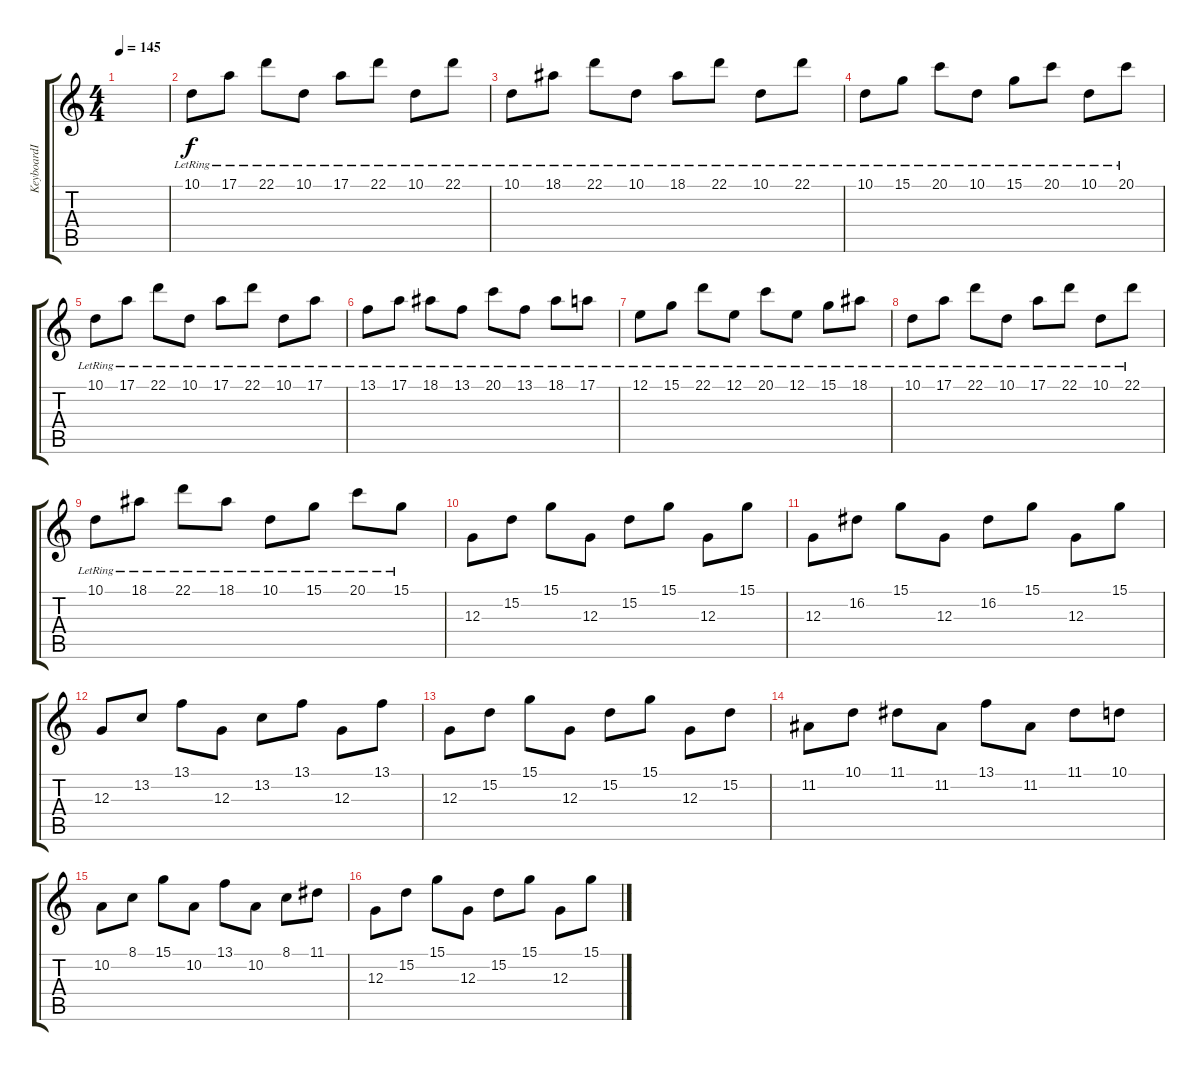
\track ("KeyboardⅠ" "KeyboardⅠ") {instrument musicbox}
\staff {score tabs}
\tuning (E4 B3 G3 D3 A2 E2) {hide}
\ts (4 4)
\tempo 145
\clef g2
\ks c
|
10.1{lr}.8 17.1{lr}.8 22.1{lr}.8 10.1{lr}.8 17.1{lr}.8 22.1{lr}.8 10.1{lr}.8 22.1{lr}.8 |
10.1{lr}.8 18.1{lr}.8 22.1{lr}.8 10.1{lr}.8 18.1{lr}.8 22.1{lr}.8 10.1{lr}.8 22.1{lr}.8 |
10.1{lr}.8 15.1{lr}.8 20.1{lr}.8 10.1{lr}.8 15.1{lr}.8 20.1{lr}.8 10.1{lr}.8 20.1{lr}.8 |
10.1{lr}.8 17.1{lr}.8 22.1{lr}.8 10.1{lr}.8 17.1{lr}.8 22.1{lr}.8 10.1{lr}.8 17.1{lr}.8 |
13.1{lr}.8 17.1{lr}.8 18.1{lr}.8 13.1{lr}.8 20.1{lr}.8 13.1{lr}.8 18.1{lr}.8 17.1{lr}.8 |
12.1{lr}.8 15.1{lr}.8 22.1{lr}.8 12.1{lr}.8 20.1{lr}.8 12.1{lr}.8 15.1{lr}.8 18.1{lr}.8 |
10.1{lr}.8 17.1{lr}.8 22.1{lr}.8 10.1{lr}.8 17.1{lr}.8 22.1{lr}.8 10.1{lr}.8 22.1{lr}.8 |
10.1{lr}.8 18.1{lr}.8 22.1{lr}.8 18.1{lr}.8 10.1{lr}.8 15.1{lr}.8 20.1{lr}.8 15.1{lr}.8 |
12.3.8 15.2.8 15.1.8 12.3.8 15.2.8 15.1.8 12.3.8 15.1.8 |
12.3.8 16.2.8 15.1.8 12.3.8 16.2.8 15.1.8 12.3.8 15.1.8 |
12.3.8 13.2.8 13.1.8 12.3.8 13.2.8 13.1.8 12.3.8 13.1.8 |
12.3.8 15.2.8 15.1.8 12.3.8 15.2.8 15.1.8 12.3.8 15.2.8 |
11.2.8 10.1.8 11.1.8 11.2.8 13.1.8 11.2.8 11.1.8 10.1.8 |
10.2.8 8.1.8 15.1.8 10.2.8 13.1.8 10.2.8 8.1.8 11.1.8 |
12.3.8 15.2.8 15.1.8 12.3.8 15.2.8 15.1.8 12.3.8 15.1.8
